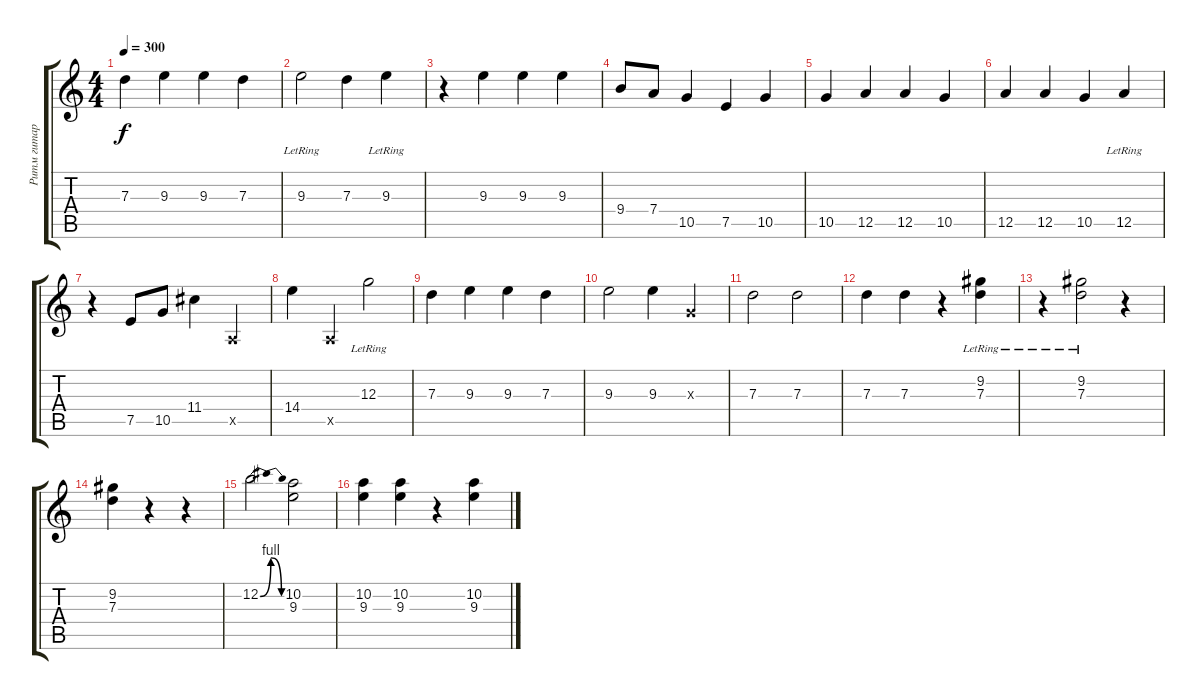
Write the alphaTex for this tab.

\track ("Ритм гитара" "Ритм гитар") {instrument overdrivenguitar}
\staff {score tabs}
\tuning (E4 B3 G3 D3 A2 E2) {hide}
\ts (4 4)
\tempo 300
\clef g2
\ks c
7.3.4{dy f instrument overdrivenguitar} 9.3.4 9.3.4 7.3.4 |
9.3{lr}.2 7.3.4 9.3{lr}.4 |
r.4 9.3.4 9.3.4 9.3.4 |
9.4.8 7.4.8 10.5.4 7.5.4 10.5.4 |
10.5.4 12.5.4 12.5.4 10.5.4 |
12.5.4 12.5.4 10.5.4 12.5{lr}.4 |
r.4 7.5.8 10.5.8 11.4.4 0.5{x}.4 |
14.4.4 0.5{x}.4 12.3{lr}.2 |
7.3.4 9.3.4 9.3.4 7.3.4 |
9.3.2 9.3.4 0.3{x}.4 |
7.3.2 7.3.2 |
7.3.4 7.3.4 r.4 (9.2{lr} 7.3).4 |
r.4 (9.2{lr} 7.3).2 r.4 |
(9.2 7.3).4 r.4 r.4 |
12.2{be (bendrelease 0 0 15 4 30 4 60 0)}.2 (10.2 9.3).2 |
(10.2 9.3).4 (10.2 9.3).4 r.4 (10.2 9.3).4
